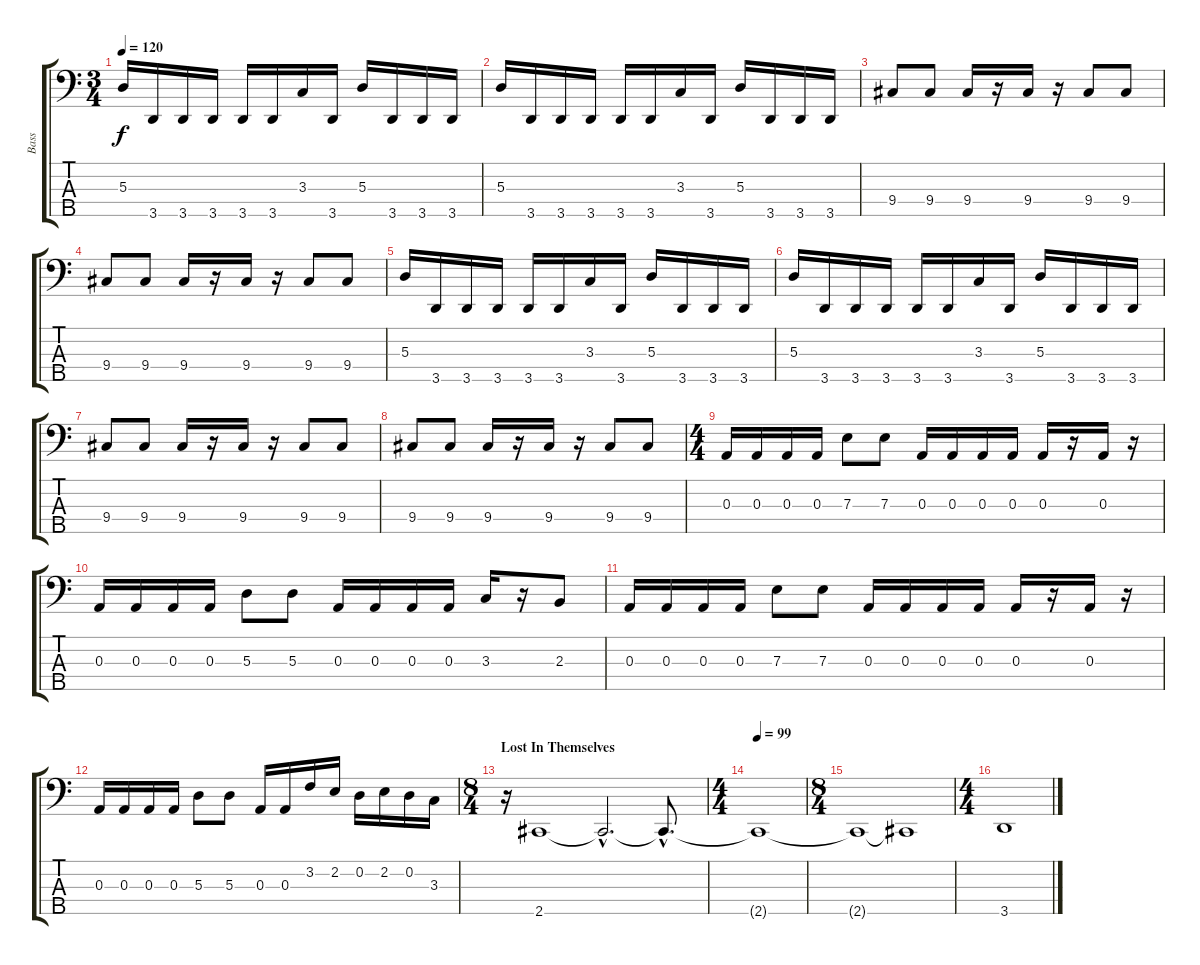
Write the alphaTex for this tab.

\track ("Bass" "Bass") {instrument electricbassfinger}
\staff {score tabs}
\tuning (G2 D2 A1 E1 B0) {hide}
\ts (3 4)
\tempo 120
\clef f4
\ks c
5.3.16{dy f} 3.5.16 3.5.16 3.5.16 3.5.16 3.5.16 3.3.16 3.5.16 5.3.16 3.5.16 3.5.16 3.5.16 |
5.3.16 3.5.16 3.5.16 3.5.16 3.5.16 3.5.16 3.3.16 3.5.16 5.3.16 3.5.16 3.5.16 3.5.16 |
9.4.8 9.4.8 9.4.16 r.16 9.4.16 r.16 9.4.8 9.4.8 |
9.4.8 9.4.8 9.4.16 r.16 9.4.16 r.16 9.4.8 9.4.8 |
5.3.16 3.5.16 3.5.16 3.5.16 3.5.16 3.5.16 3.3.16 3.5.16 5.3.16 3.5.16 3.5.16 3.5.16 |
5.3.16 3.5.16 3.5.16 3.5.16 3.5.16 3.5.16 3.3.16 3.5.16 5.3.16 3.5.16 3.5.16 3.5.16 |
9.4.8 9.4.8 9.4.16 r.16 9.4.16 r.16 9.4.8 9.4.8 |
9.4.8 9.4.8 9.4.16 r.16 9.4.16 r.16 9.4.8 9.4.8 |
\ts (4 4)
0.3.16 0.3.16 0.3.16 0.3.16 7.3.8 7.3.8 0.3.16 0.3.16 0.3.16 0.3.16 0.3.16 r.16 0.3.16 r.16 |
0.3.16 0.3.16 0.3.16 0.3.16 5.3.8 5.3.8 0.3.16 0.3.16 0.3.16 0.3.16 3.3.16 r.16 2.3.8 |
0.3.16 0.3.16 0.3.16 0.3.16 7.3.8 7.3.8 0.3.16 0.3.16 0.3.16 0.3.16 0.3.16 r.16 0.3.16 r.16 |
0.3.16 0.3.16 0.3.16 0.3.16 5.3.8 5.3.8 0.3.16 0.3.16 3.2.16 2.2.16 0.2.16 2.2.16 0.2.16 3.3.16 |
\ts (8 4)
\section ("" "Lost In Themselves")
r.16{volume 0 balance 8 instrument pad7halo} 2.5.1{volume 13} 2.5{hac t}.2{d} 2.5{hac t}.8{d} |
\ts (4 4)
\tempo 99
2.5{t}.1 |
\ts (8 4)
2.5{t}.1 2.5{t}.1 |
\ts (4 4)
3.5.1
